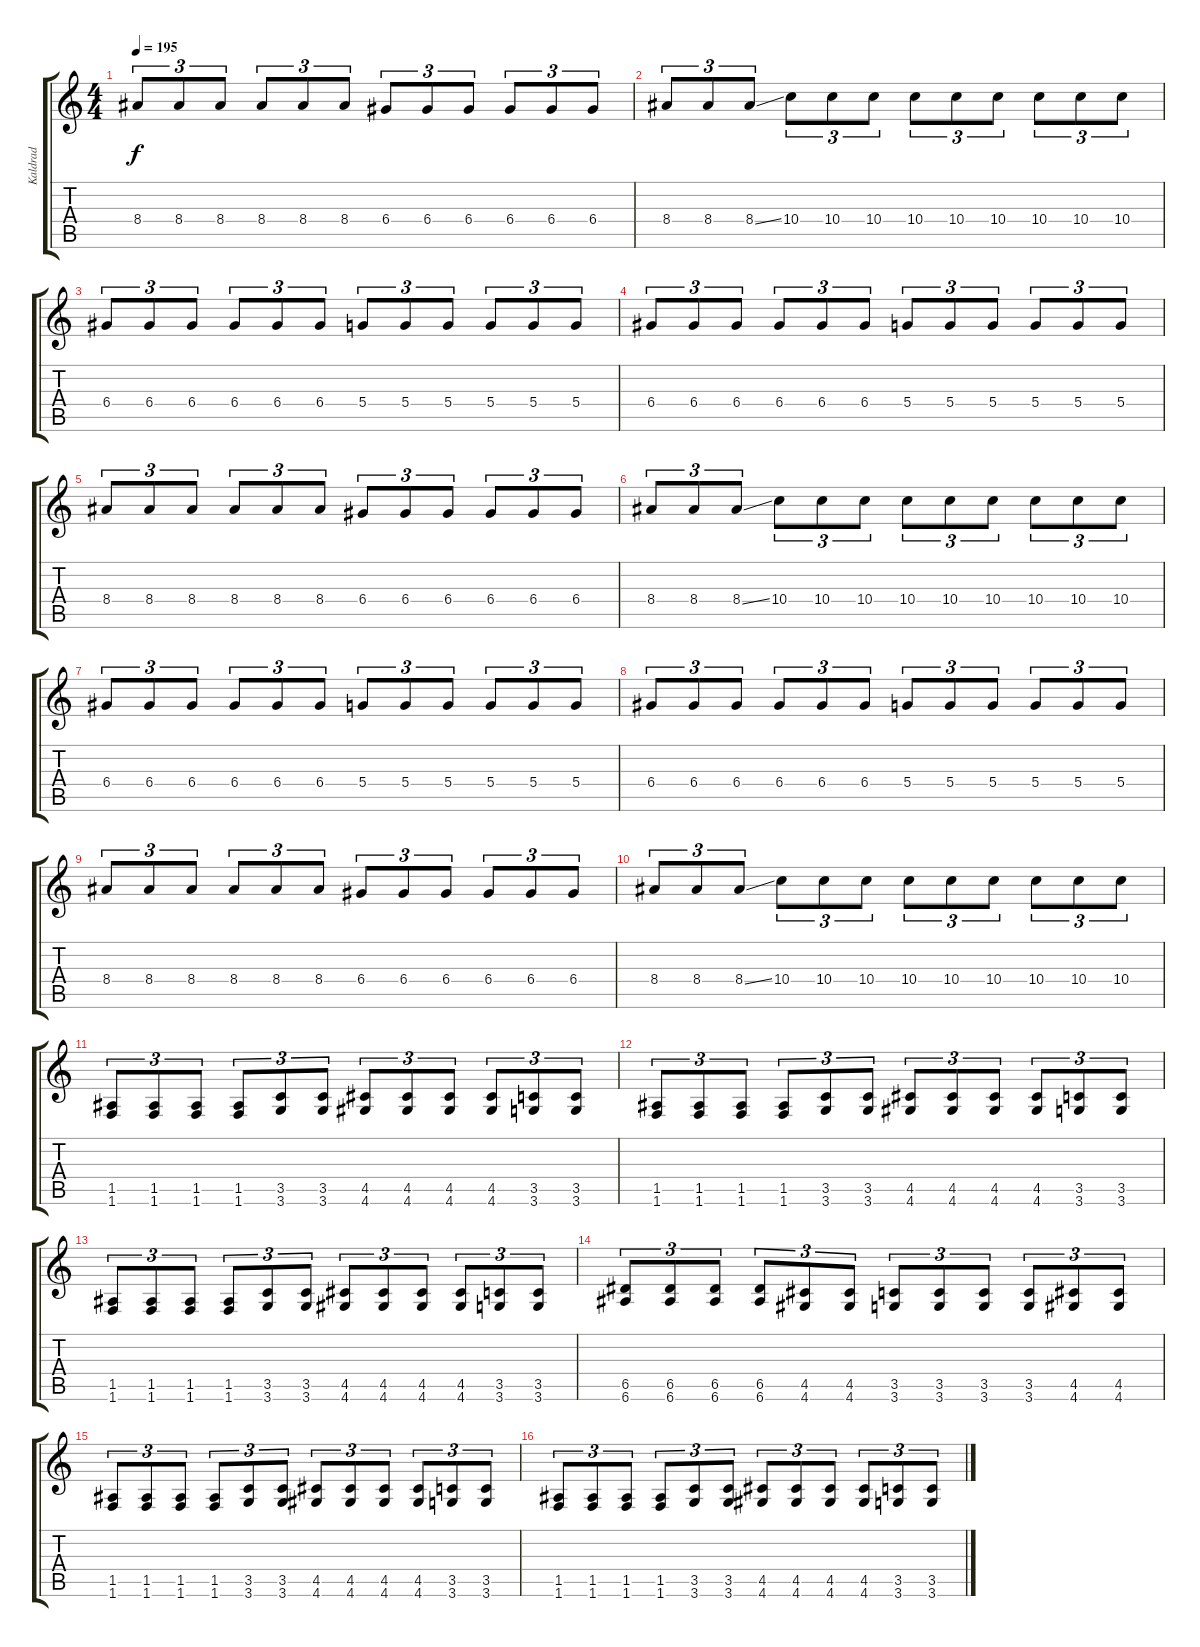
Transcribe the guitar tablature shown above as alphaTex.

\track ("Kaldrad" "Kaldrad") {instrument distortionguitar}
\staff {score tabs}
\tuning (E4 B3 G3 D3 A2 E2) {hide}
\ts (4 4)
\tempo 195
\clef g2
\ks c
8.4.8{tu (3 2) dy f} 8.4.8{tu (3 2)} 8.4.8{tu (3 2)} 8.4.8{tu (3 2)} 8.4.8{tu (3 2)} 8.4.8{tu (3 2)} 6.4.8{tu (3 2)} 6.4.8{tu (3 2)} 6.4.8{tu (3 2)} 6.4.8{tu (3 2)} 6.4.8{tu (3 2)} 6.4.8{tu (3 2)} |
8.4.8{tu (3 2)} 8.4.8{tu (3 2)} 8.4{ss}.8{tu (3 2)} 10.4.8{tu (3 2)} 10.4.8{tu (3 2)} 10.4.8{tu (3 2)} 10.4.8{tu (3 2)} 10.4.8{tu (3 2)} 10.4.8{tu (3 2)} 10.4.8{tu (3 2)} 10.4.8{tu (3 2)} 10.4.8{tu (3 2)} |
6.4.8{tu (3 2)} 6.4.8{tu (3 2)} 6.4.8{tu (3 2)} 6.4.8{tu (3 2)} 6.4.8{tu (3 2)} 6.4.8{tu (3 2)} 5.4.8{tu (3 2)} 5.4.8{tu (3 2)} 5.4.8{tu (3 2)} 5.4.8{tu (3 2)} 5.4.8{tu (3 2)} 5.4.8{tu (3 2)} |
6.4.8{tu (3 2)} 6.4.8{tu (3 2)} 6.4.8{tu (3 2)} 6.4.8{tu (3 2)} 6.4.8{tu (3 2)} 6.4.8{tu (3 2)} 5.4.8{tu (3 2)} 5.4.8{tu (3 2)} 5.4.8{tu (3 2)} 5.4.8{tu (3 2)} 5.4.8{tu (3 2)} 5.4.8{tu (3 2)} |
8.4.8{tu (3 2)} 8.4.8{tu (3 2)} 8.4.8{tu (3 2)} 8.4.8{tu (3 2)} 8.4.8{tu (3 2)} 8.4.8{tu (3 2)} 6.4.8{tu (3 2)} 6.4.8{tu (3 2)} 6.4.8{tu (3 2)} 6.4.8{tu (3 2)} 6.4.8{tu (3 2)} 6.4.8{tu (3 2)} |
8.4.8{tu (3 2)} 8.4.8{tu (3 2)} 8.4{ss}.8{tu (3 2)} 10.4.8{tu (3 2)} 10.4.8{tu (3 2)} 10.4.8{tu (3 2)} 10.4.8{tu (3 2)} 10.4.8{tu (3 2)} 10.4.8{tu (3 2)} 10.4.8{tu (3 2)} 10.4.8{tu (3 2)} 10.4.8{tu (3 2)} |
6.4.8{tu (3 2)} 6.4.8{tu (3 2)} 6.4.8{tu (3 2)} 6.4.8{tu (3 2)} 6.4.8{tu (3 2)} 6.4.8{tu (3 2)} 5.4.8{tu (3 2)} 5.4.8{tu (3 2)} 5.4.8{tu (3 2)} 5.4.8{tu (3 2)} 5.4.8{tu (3 2)} 5.4.8{tu (3 2)} |
6.4.8{tu (3 2)} 6.4.8{tu (3 2)} 6.4.8{tu (3 2)} 6.4.8{tu (3 2)} 6.4.8{tu (3 2)} 6.4.8{tu (3 2)} 5.4.8{tu (3 2)} 5.4.8{tu (3 2)} 5.4.8{tu (3 2)} 5.4.8{tu (3 2)} 5.4.8{tu (3 2)} 5.4.8{tu (3 2)} |
8.4.8{tu (3 2)} 8.4.8{tu (3 2)} 8.4.8{tu (3 2)} 8.4.8{tu (3 2)} 8.4.8{tu (3 2)} 8.4.8{tu (3 2)} 6.4.8{tu (3 2)} 6.4.8{tu (3 2)} 6.4.8{tu (3 2)} 6.4.8{tu (3 2)} 6.4.8{tu (3 2)} 6.4.8{tu (3 2)} |
8.4.8{tu (3 2)} 8.4.8{tu (3 2)} 8.4{ss}.8{tu (3 2)} 10.4.8{tu (3 2)} 10.4.8{tu (3 2)} 10.4.8{tu (3 2)} 10.4.8{tu (3 2)} 10.4.8{tu (3 2)} 10.4.8{tu (3 2)} 10.4.8{tu (3 2)} 10.4.8{tu (3 2)} 10.4.8{tu (3 2)} |
(1.5 1.6).8{tu (3 2)} (1.5 1.6).8{tu (3 2)} (1.5 1.6).8{tu (3 2)} (1.5 1.6).8{tu (3 2)} (3.5 3.6).8{tu (3 2)} (3.5 3.6).8{tu (3 2)} (4.5 4.6).8{tu (3 2)} (4.5 4.6).8{tu (3 2)} (4.5 4.6).8{tu (3 2)} (4.5 4.6).8{tu (3 2)} (3.5 3.6).8{tu (3 2)} (3.5 3.6).8{tu (3 2)} |
(1.5 1.6).8{tu (3 2)} (1.5 1.6).8{tu (3 2)} (1.5 1.6).8{tu (3 2)} (1.5 1.6).8{tu (3 2)} (3.5 3.6).8{tu (3 2)} (3.5 3.6).8{tu (3 2)} (4.5 4.6).8{tu (3 2)} (4.5 4.6).8{tu (3 2)} (4.5 4.6).8{tu (3 2)} (4.5 4.6).8{tu (3 2)} (3.5 3.6).8{tu (3 2)} (3.5 3.6).8{tu (3 2)} |
(1.5 1.6).8{tu (3 2)} (1.5 1.6).8{tu (3 2)} (1.5 1.6).8{tu (3 2)} (1.5 1.6).8{tu (3 2)} (3.5 3.6).8{tu (3 2)} (3.5 3.6).8{tu (3 2)} (4.5 4.6).8{tu (3 2)} (4.5 4.6).8{tu (3 2)} (4.5 4.6).8{tu (3 2)} (4.5 4.6).8{tu (3 2)} (3.5 3.6).8{tu (3 2)} (3.5 3.6).8{tu (3 2)} |
(6.5 6.6).8{tu (3 2)} (6.5 6.6).8{tu (3 2)} (6.5 6.6).8{tu (3 2)} (6.5 6.6).8{tu (3 2)} (4.5 4.6).8{tu (3 2)} (4.5 4.6).8{tu (3 2)} (3.5 3.6).8{tu (3 2)} (3.5 3.6).8{tu (3 2)} (3.5 3.6).8{tu (3 2)} (3.5 3.6).8{tu (3 2)} (4.5 4.6).8{tu (3 2)} (4.5 4.6).8{tu (3 2)} |
(1.5 1.6).8{tu (3 2)} (1.5 1.6).8{tu (3 2)} (1.5 1.6).8{tu (3 2)} (1.5 1.6).8{tu (3 2)} (3.5 3.6).8{tu (3 2)} (3.5 3.6).8{tu (3 2)} (4.5 4.6).8{tu (3 2)} (4.5 4.6).8{tu (3 2)} (4.5 4.6).8{tu (3 2)} (4.5 4.6).8{tu (3 2)} (3.5 3.6).8{tu (3 2)} (3.5 3.6).8{tu (3 2)} |
(1.5 1.6).8{tu (3 2)} (1.5 1.6).8{tu (3 2)} (1.5 1.6).8{tu (3 2)} (1.5 1.6).8{tu (3 2)} (3.5 3.6).8{tu (3 2)} (3.5 3.6).8{tu (3 2)} (4.5 4.6).8{tu (3 2)} (4.5 4.6).8{tu (3 2)} (4.5 4.6).8{tu (3 2)} (4.5 4.6).8{tu (3 2)} (3.5 3.6).8{tu (3 2)} (3.5 3.6).8{tu (3 2)}
